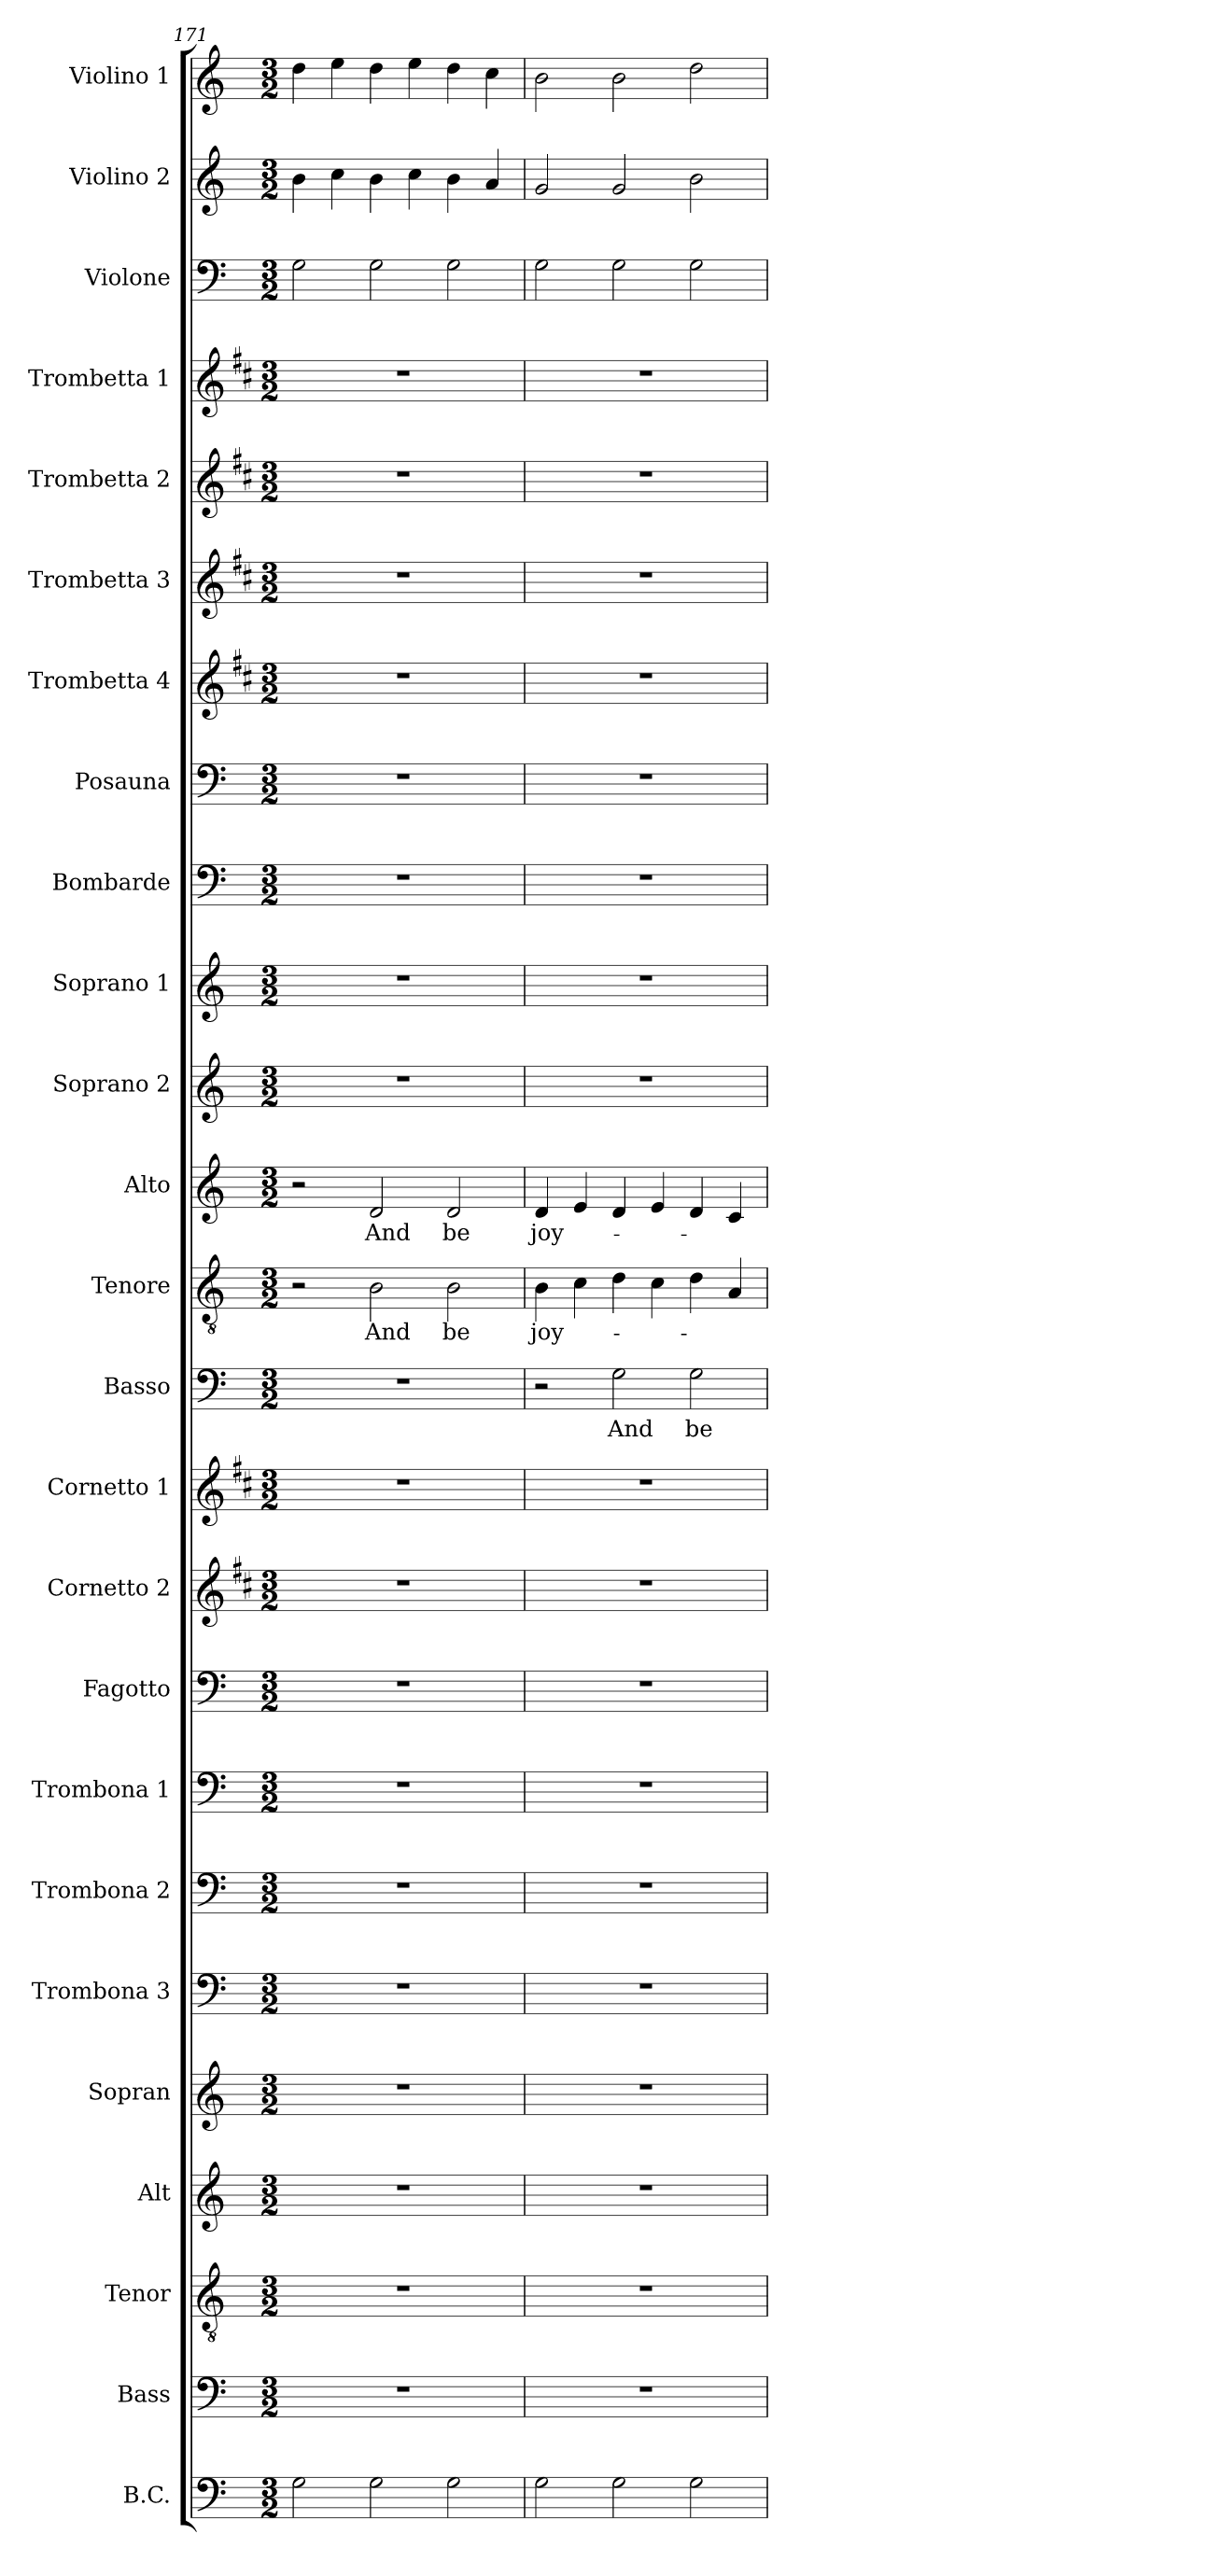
**kern	**kern	**kern	**kern	**kern	**kern	**kern	**kern	**kern	**kern	**kern	**kern	**text	**kern	**text	**kern	**text	**kern	**kern	**kern	**kern	**kern	**kern	**kern	**kern	**kern	**kern	**kern
*part25	*part24	*part23	*part22	*part21	*part20	*part19	*part18	*part17	*part16	*part15	*part14	*part14	*part13	*part13	*part12	*part12	*part11	*part10	*part9	*part8	*part7	*part6	*part5	*part4	*part3	*part2	*part1
*staff25	*staff24	*staff23	*staff22	*staff21	*staff20	*staff19	*staff18	*staff17	*staff16	*staff15	*staff14	*staff14	*staff13	*staff13	*staff12	*staff12	*staff11	*staff10	*staff9	*staff8	*staff7	*staff6	*staff5	*staff4	*staff3	*staff2	*staff1
*I"B.C.	*I"Bass	*I"Tenor	*I"Alt	*I"Sopran	*I"Trombona 3	*I"Trombona 2	*I"Trombona 1	*I"Fagotto	*I"Cornetto 2	*I"Cornetto 1	*I"Basso	*	*I"Tenore	*	*I"Alto	*	*I"Soprano 2	*I"Soprano 1	*I"Bombarde	*I"Posauna	*I"Trombetta 4	*I"Trombetta 3	*I"Trombetta 2	*I"Trombetta 1	*I"Violone	*I"Violino 2	*I"Violino 1
*I'B.C.	*I'B.	*I'T.	*I'A.	*I'S.	*I'Tbn. 2	*I'Tbn. 2	*I'Tbn. 1	*I'Fag.	*I'Cor. 2	*I'Cor. 1	*I'B.	*	*I'T.	*	*I'A.	*	*I'S.	*I'S.	*	*	*	*	*	*	*	*I'Vl. 2	*I'Vl. 1
!!LO:PB:g=z
*clefF4	*clefF4	*clefGv2	*clefG2	*clefG2	*clefF4	*clefF4	*clefF4	*clefF4	*clefG2	*clefG2	*clefF4	*	*clefGv2	*	*clefG2	*	*clefG2	*clefG2	*clefF4	*clefF4	*clefG2	*clefG2	*clefG2	*clefG2	*clefF4	*clefG2	*clefG2
*	*	*ITrd7c12	*	*	*	*	*	*	*ITrd1c2	*ITrd1c2	*	*	*ITrd7c12	*	*	*	*	*	*	*	*ITrd1c2	*ITrd1c2	*ITrd1c2	*ITrd1c2	*	*	*
*k[]	*k[]	*k[]	*k[]	*k[]	*k[]	*k[]	*k[]	*k[]	*k[]	*k[]	*k[]	*	*k[]	*	*k[]	*	*k[]	*k[]	*k[]	*k[]	*k[]	*k[]	*k[]	*k[]	*k[]	*k[]	*k[]
*C:	*C:	*C:	*C:	*C:	*C:	*C:	*C:	*C:	*C:	*C:	*C:	*	*C:	*	*C:	*	*C:	*C:	*C:	*C:	*C:	*C:	*C:	*C:	*C:	*C:	*C:
*M3/2	*M3/2	*M3/2	*M3/2	*M3/2	*M3/2	*M3/2	*M3/2	*M3/2	*M3/2	*M3/2	*M3/2	*	*M3/2	*	*M3/2	*	*M3/2	*M3/2	*M3/2	*M3/2	*M3/2	*M3/2	*M3/2	*M3/2	*M3/2	*M3/2	*M3/2
=171	=171	=171	=171	=171	=171	=171	=171	=171	=171	=171	=171	=171	=171	=171	=171	=171	=171	=171	=171	=171	=171	=171	=171	=171	=171	=171	=171
!	!LO:N:vis=1	!LO:N:vis=1	!LO:N:vis=1	!LO:N:vis=1	!LO:N:vis=1	!LO:N:vis=1	!LO:N:vis=1	!LO:N:vis=1	!LO:N:vis=1	!LO:N:vis=1	!LO:N:vis=1	!	!	!	!	!	!LO:N:vis=1	!LO:N:vis=1	!LO:N:vis=1	!LO:N:vis=1	!LO:N:vis=1	!LO:N:vis=1	!LO:N:vis=1	!LO:N:vis=1	!	!	!
2Gi\	1.r	1.r	1.r	1.r	1.r	1.r	1.r	1.r	1.r	1.r	1.r	.	2r	.	2r	.	1.r	1.r	1.r	1.r	1.r	1.r	1.r	1.r	2Gi\	4bi\	4ddi\
.	.	.	.	.	.	.	.	.	.	.	.	.	.	.	.	.	.	.	.	.	.	.	.	.	.	4cci\	4eei\
!	!	!	!	!	!	!	!	!	!	!	!	!	!	!LO:LY:b:color=#000000	!	!	!	!	!	!	!	!	!	!	!	!	!
!	!	!	!	!	!	!	!	!	!	!	!	!	!	!	!	!LO:LY:b:color=#000000	!	!	!	!	!	!	!	!	!	!	!
2Gi\	.	.	.	.	.	.	.	.	.	.	.	.	2BBi\	And	2di/	And	.	.	.	.	.	.	.	.	2Gi\	4bi\	4ddi\
.	.	.	.	.	.	.	.	.	.	.	.	.	.	.	.	.	.	.	.	.	.	.	.	.	.	4cci\	4eei\
!	!	!	!	!	!	!	!	!	!	!	!	!	!	!LO:LY:b:color=#000000	!	!	!	!	!	!	!	!	!	!	!	!	!
!	!	!	!	!	!	!	!	!	!	!	!	!	!	!	!	!LO:LY:b:color=#000000	!	!	!	!	!	!	!	!	!	!	!
2Gi\	.	.	.	.	.	.	.	.	.	.	.	.	2BBi\	be	2di/	be	.	.	.	.	.	.	.	.	2Gi\	4bi\	4ddi\
.	.	.	.	.	.	.	.	.	.	.	.	.	.	.	.	.	.	.	.	.	.	.	.	.	.	4ai/	4cci\
=172	=172	=172	=172	=172	=172	=172	=172	=172	=172	=172	=172	=172	=172	=172	=172	=172	=172	=172	=172	=172	=172	=172	=172	=172	=172	=172	=172
!	!LO:N:vis=1	!LO:N:vis=1	!LO:N:vis=1	!LO:N:vis=1	!LO:N:vis=1	!LO:N:vis=1	!LO:N:vis=1	!LO:N:vis=1	!LO:N:vis=1	!LO:N:vis=1	!	!	!	!	!	!	!	!	!	!	!	!	!	!	!	!	!
!	!	!	!	!	!	!	!	!	!	!	!	!	!	!LO:LY:b:color=#000000	!	!	!	!	!	!	!	!	!	!	!	!	!
!	!	!	!	!	!	!	!	!	!	!	!	!	!	!	!	!LO:LY:b:color=#000000	!LO:N:vis=1	!LO:N:vis=1	!LO:N:vis=1	!LO:N:vis=1	!LO:N:vis=1	!LO:N:vis=1	!LO:N:vis=1	!LO:N:vis=1	!	!	!
2Gi\	1.r	1.r	1.r	1.r	1.r	1.r	1.r	1.r	1.r	1.r	2r	.	4BBi\	joy-	4di/	joy-	1.r	1.r	1.r	1.r	1.r	1.r	1.r	1.r	2Gi\	2gi/	2bi\
.	.	.	.	.	.	.	.	.	.	.	.	.	4Ci\	.	4ei/	.	.	.	.	.	.	.	.	.	.	.	.
!	!	!	!	!	!	!	!	!	!	!	!	!LO:LY:b:color=#000000	!	!	!	!	!	!	!	!	!	!	!	!	!	!	!
2Gi\	.	.	.	.	.	.	.	.	.	.	2Gi\	And	4Di\	.	4di/	.	.	.	.	.	.	.	.	.	2Gi\	2gi/	2bi\
.	.	.	.	.	.	.	.	.	.	.	.	.	4Ci\	.	4ei/	.	.	.	.	.	.	.	.	.	.	.	.
!	!	!	!	!	!	!	!	!	!	!	!	!LO:LY:b:color=#000000	!	!	!	!	!	!	!	!	!	!	!	!	!	!	!
2Gi\	.	.	.	.	.	.	.	.	.	.	2Gi\	be	4Di\	.	4di/	.	.	.	.	.	.	.	.	.	2Gi\	2bi\	2ddi\
.	.	.	.	.	.	.	.	.	.	.	.	.	4AAi/	.	4ci/	.	.	.	.	.	.	.	.	.	.	.	.
=	=	=	=	=	=	=	=	=	=	=	=	=	=	=	=	=	=	=	=	=	=	=	=	=	=	=	=
*-	*-	*-	*-	*-	*-	*-	*-	*-	*-	*-	*-	*-	*-	*-	*-	*-	*-	*-	*-	*-	*-	*-	*-	*-	*-	*-	*-
